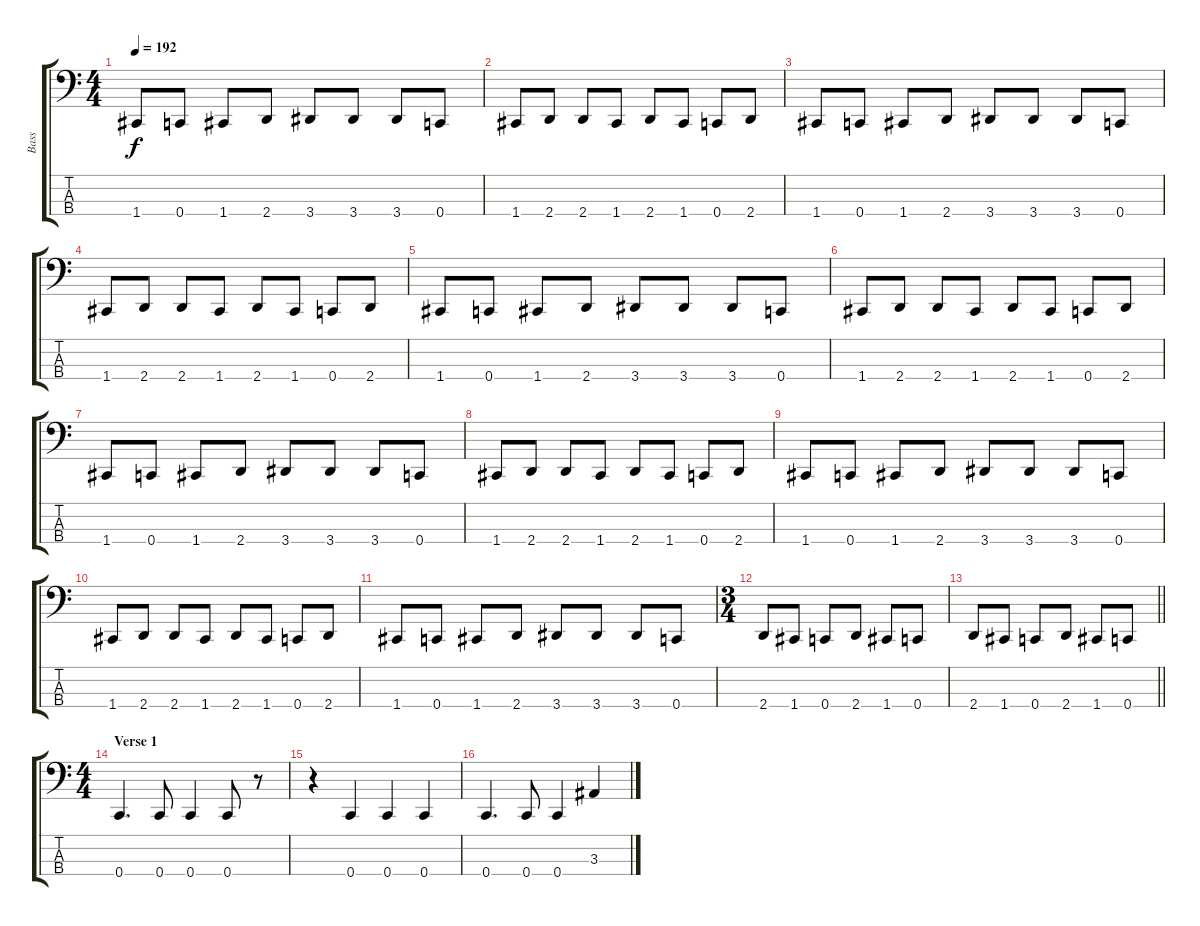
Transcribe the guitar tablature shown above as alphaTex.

\track ("Bass" "Bass") {instrument electricbassfinger}
\staff {score tabs}
\tuning (F2 C2 G1 C1) {hide}
\ts (4 4)
\tempo 192
\clef f4
\ks c
1.4.8{dy f} 0.4.8 1.4.8 2.4.8 3.4.8 3.4.8 3.4.8 0.4.8 |
1.4.8 2.4.8 2.4.8 1.4.8 2.4.8 1.4.8 0.4.8 2.4.8 |
1.4.8 0.4.8 1.4.8 2.4.8 3.4.8 3.4.8 3.4.8 0.4.8 |
1.4.8 2.4.8 2.4.8 1.4.8 2.4.8 1.4.8 0.4.8 2.4.8 |
1.4.8 0.4.8 1.4.8 2.4.8 3.4.8 3.4.8 3.4.8 0.4.8 |
1.4.8 2.4.8 2.4.8 1.4.8 2.4.8 1.4.8 0.4.8 2.4.8 |
1.4.8 0.4.8 1.4.8 2.4.8 3.4.8 3.4.8 3.4.8 0.4.8 |
1.4.8 2.4.8 2.4.8 1.4.8 2.4.8 1.4.8 0.4.8 2.4.8 |
1.4.8 0.4.8 1.4.8 2.4.8 3.4.8 3.4.8 3.4.8 0.4.8 |
1.4.8 2.4.8 2.4.8 1.4.8 2.4.8 1.4.8 0.4.8 2.4.8 |
1.4.8 0.4.8 1.4.8 2.4.8 3.4.8 3.4.8 3.4.8 0.4.8 |
\ts (3 4)
2.4.8 1.4.8 0.4.8 2.4.8 1.4.8 0.4.8 |
\barLineRight lightlight
2.4.8 1.4.8 0.4.8 2.4.8 1.4.8 0.4.8 |
\ts (4 4)
\section ("" "Verse 1")
0.4.4{d} 0.4.8 0.4.4 0.4.8 r.8 |
r.4 0.4.4 0.4.4 0.4.4 |
0.4.4{d} 0.4.8 0.4.4 3.3.4
